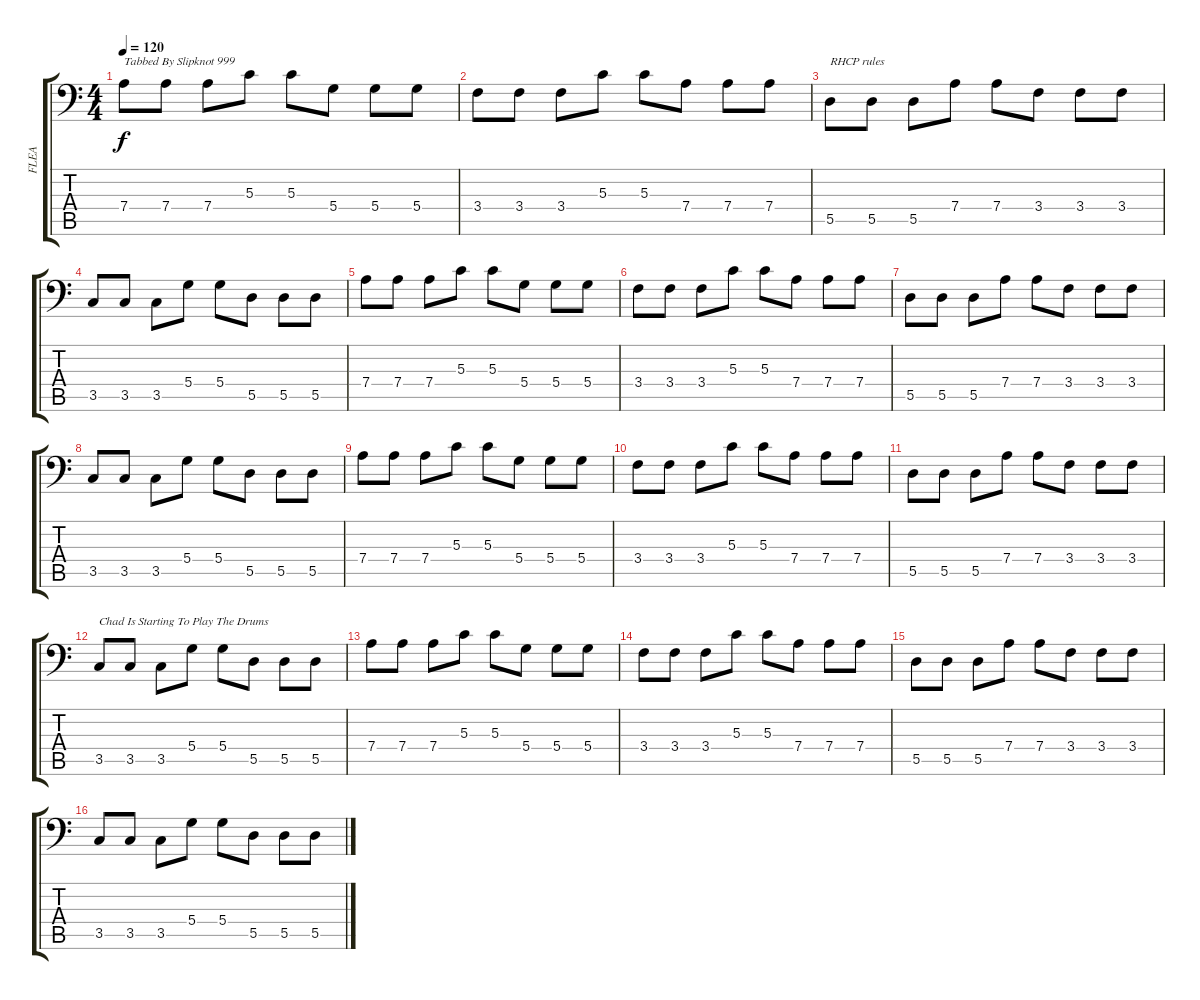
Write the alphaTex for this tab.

\track ("FLEA" "FLEA") {instrument electricbassfinger}
\staff {score tabs}
\tuning (E3 B2 G2 D2 A1 E1) {hide}
\ts (4 4)
\tempo 120
\clef f4
\ks c
7.4.8{txt "Tabbed By Slipknot 999" dy f instrument electricbassfinger} 7.4.8 7.4.8 5.3.8 5.3.8 5.4.8 5.4.8 5.4.8 |
3.4.8 3.4.8 3.4.8 5.3.8 5.3.8 7.4.8 7.4.8 7.4.8 |
5.5.8{txt "RHCP rules"} 5.5.8 5.5.8 7.4.8 7.4.8 3.4.8 3.4.8 3.4.8 |
3.5.8 3.5.8 3.5.8 5.4.8 5.4.8 5.5.8 5.5.8 5.5.8 |
7.4.8 7.4.8 7.4.8 5.3.8 5.3.8 5.4.8 5.4.8 5.4.8 |
3.4.8 3.4.8 3.4.8 5.3.8 5.3.8 7.4.8 7.4.8 7.4.8 |
5.5.8 5.5.8 5.5.8 7.4.8 7.4.8 3.4.8 3.4.8 3.4.8 |
3.5.8 3.5.8 3.5.8 5.4.8 5.4.8 5.5.8 5.5.8 5.5.8 |
7.4.8 7.4.8 7.4.8 5.3.8 5.3.8 5.4.8 5.4.8 5.4.8 |
3.4.8 3.4.8 3.4.8 5.3.8 5.3.8 7.4.8 7.4.8 7.4.8 |
5.5.8 5.5.8 5.5.8 7.4.8 7.4.8 3.4.8 3.4.8 3.4.8 |
3.5.8{txt "Chad Is Starting To Play The Drums"} 3.5.8 3.5.8 5.4.8 5.4.8 5.5.8 5.5.8 5.5.8 |
7.4.8 7.4.8 7.4.8 5.3.8 5.3.8 5.4.8 5.4.8 5.4.8 |
3.4.8 3.4.8 3.4.8 5.3.8 5.3.8 7.4.8 7.4.8 7.4.8 |
5.5.8 5.5.8 5.5.8 7.4.8 7.4.8 3.4.8 3.4.8 3.4.8 |
3.5.8 3.5.8 3.5.8 5.4.8 5.4.8 5.5.8 5.5.8 5.5.8
